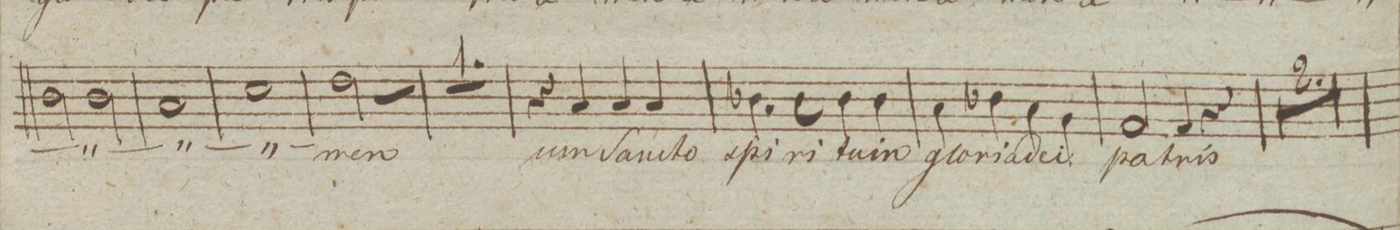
**kern	**text	**dynam
*I"Tenore.	*	*
*clefC4	*	*
*k[]	*	*
*met(c|)	*	*
*M2/2	*	*
2A\	.	.
2A\	.	.
=200	=200	=200
1G/	.	.
=201	=201	=201
1B\	.	.
=202	=202	=202
2c\	-men	.
2r	.	.
=203	=203	=203
1r	.	.
=204	=204	=204
4r	.	.
4G/	cun	.
4G/	San-	.
4G/	-cto	.
=205	=205	=205
4.A-X\	spi-	.
8A-\	-ri-	.
4A-\	-tu	.
4A-\	in	.
=206	=206	=206
4G\	glo-	.
4A-X\	-ria	.
4G\	de-	.
4F\	-i	.
=207	=207	=207
2E/	pa-	.
4E/	-tris	.
4r	.	.
=208	=208	=208
1r	.	.
=209	=209	=209
1r	.	.
=210	=210	=210
*-	*-	*-
